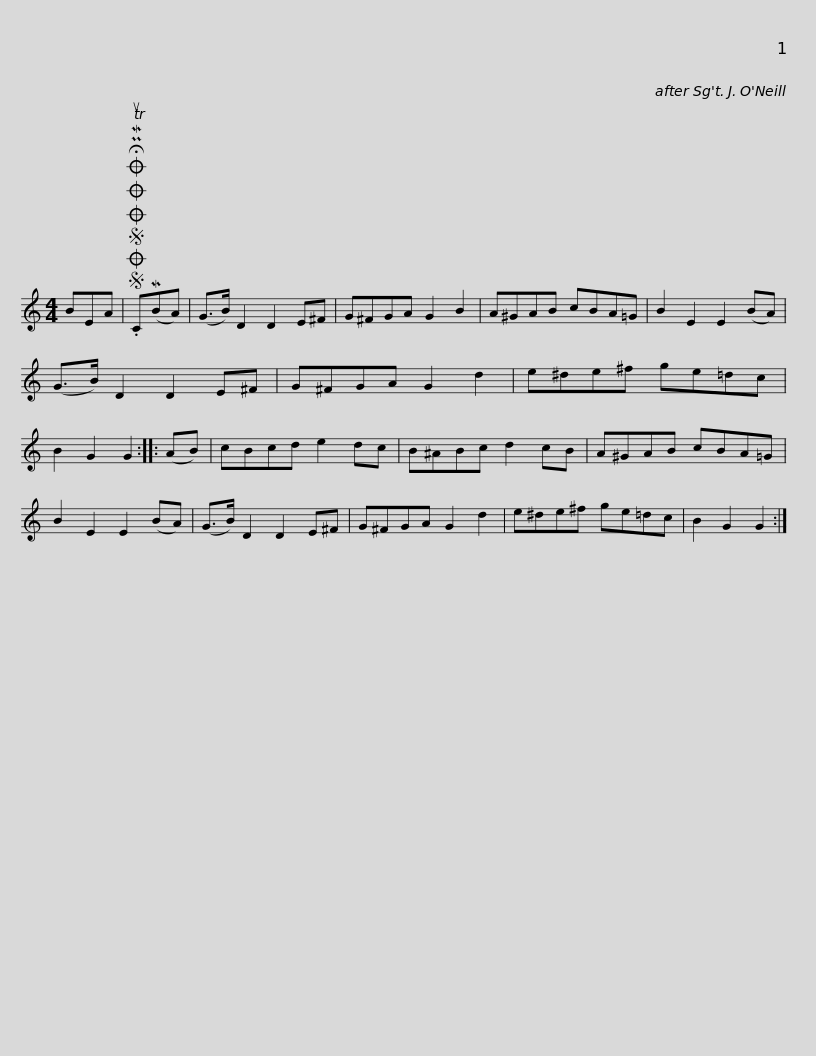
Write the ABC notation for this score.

X:1
L:1/8
M:4/4
I:linebreak $
K:C
V:1 treble
V:1
 BEA |SOSOOO .!fermata!PMTuC(MBA) | (G>B) D2 D2 E^F | G^FGA G2 B2 | A^GAB cBA=G | %5
 B2 E2 E2 (BA) | (G>B) D2 D2 E^F |$ G^FGA G2 d2 | e^de^f ge=dc | B2 G2 G2 :: %10
 (AB) | cBcd e2 dc | B^ABc d2 cB |$ A^GAB cBA=G | B2 E2 E2 (BA) | %15
 (G>B) D2 D2 E^F | G^FGA G2 d2 | e^de^f ge=dc | B2 G2 G2 :| %19
